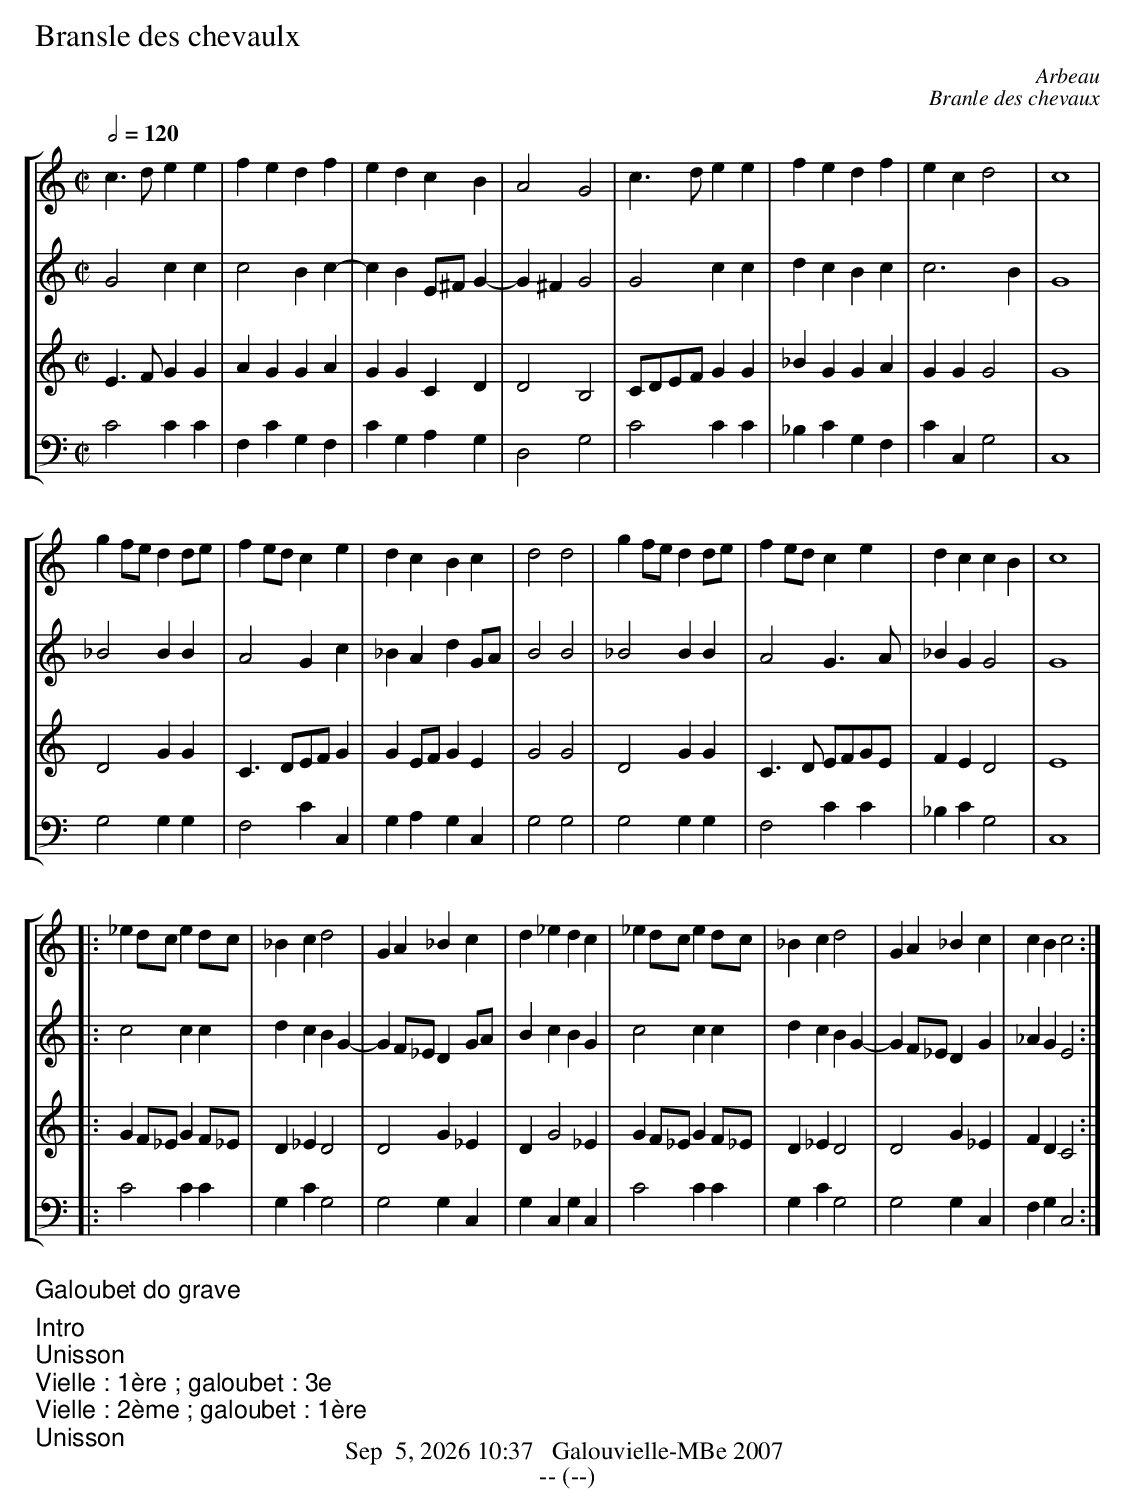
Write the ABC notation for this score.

X:1
T:Bransle des chevaulx
C:Arbeau
M:C|
L:1/4
Q:1/2=120
K:C
%%staves [1 2 3 4]
V:1
c>d ee | fedf | edcB | A2G2 | c>dee | fedf | ecd2 | c4 |
gf/e/ dd/e/ |  fe/d/ ce | dcBc | d2d2 | gf/e/ dd/e/ | fe/d/ ce | dccB | c4 |:
_ed/c/ ed/c/ | _Bcd2 | GA_Bc | d_edc  |_ed/c/ ed/c/ | _Bcd2 | GA_Bc | cBc2 :|
V:2
G2cc | c2Bc- | cBE/^F/G- | G^FG2 | G2cc | dcBc | c3B | G4 |
_B2BB | A2Gc | _BAdG/A/ | B2B2 | _B2BB | A2G>A | _BGG2 | G4 |:
c2cc | dcBG- | GF/_E/DG/A/ | BcBG | c2cc | dcBG- | GF/_E/DG | _AGE2 :|
V:3
E>FGG | AGGA | GGCD | D2B,2 | C/D/E/F/ GG | _BGGA | GGG2 | G4 |
D2GG | C>DE/F/G | GE/F/GE | G2G2 | D2GG | C>D E/F/G/E/ | FED2 | E4 |:
GF/_E/GF/_E/| D_ED2 | D2G_E | DG2_E | GF/_E/GF/_E/| D_ED2 | D2G_E | FDC2 :|
V:4
C2CC | F,CG,F, | CG,A,G, | D,2G,2 | C2CC | _B,CG,F, | CC,G,2 | C,4 |
G,2G,G, | F,2CC, | G,A,G,C, | G,2G,2 | G,2G,G, | F,2CC | _B,CG,2 | C,4 |:
C2CC | G,CG,2 | G,2G,C, | G,C,G,C, | C2CC | G,CG,2 | G,2G,C, | F,G,C,2 :|
%%begintext
Galoubet do grave

Intro
Unisson
Vielle : 1ère ; galoubet : 3e
Vielle : 2ème ; galoubet : 1ère
Unisson
